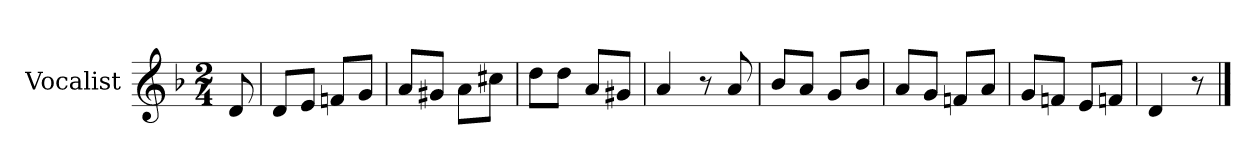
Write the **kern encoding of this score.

**kern
*part1
*staff1
*I"Vocalist
*k[b-]
*d:
*M2/4
=
8d
=1
8dL
8eJ
8fnL
8gJ
=2
8aL
8g#XJ
8aL
8cc#XJ
=3
8ddL
8ddJ
8aL
8g#XJ
=4
4a
8r
8a
=5
8b-L
8aJ
8gL
8b-J
=6
8aL
8gJ
8fnL
8aJ
=7
8gL
8fnJ
8eL
8fnJ
=8
4d
8r
==
*-
